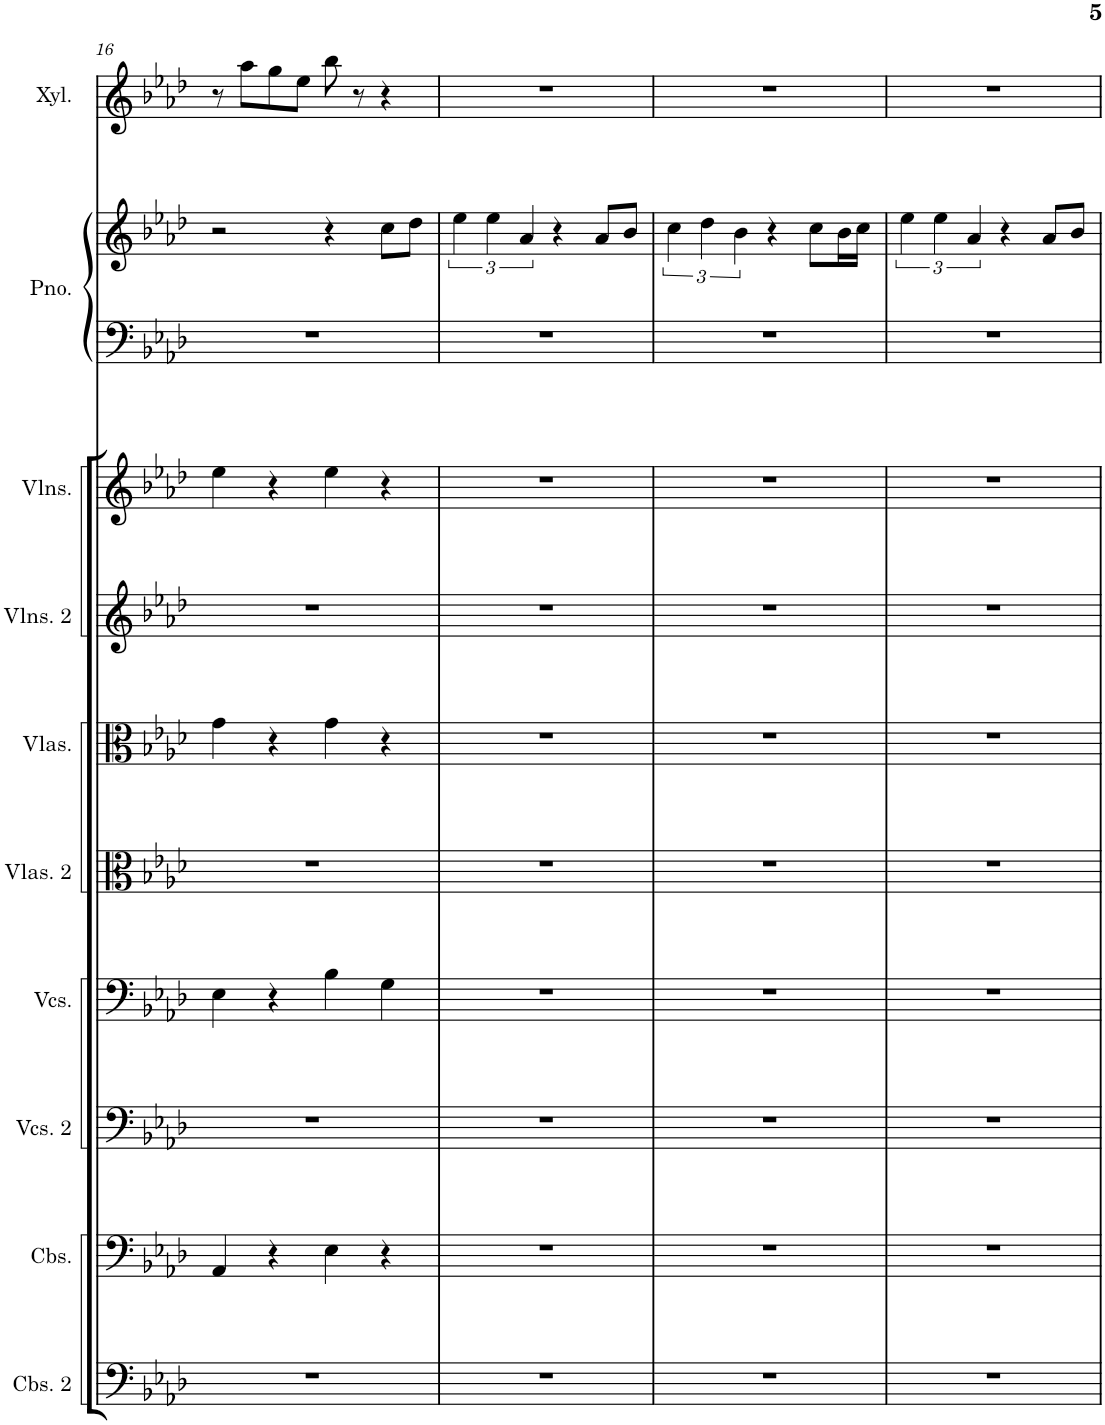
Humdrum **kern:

**kern	**kern	**kern	**kern	**kern	**kern	**kern	**kern	**kern	**kern	**kern
*part10	*part9	*part8	*part7	*part6	*part5	*part4	*part3	*part2	*part2	*part1
*staff11	*staff10	*staff9	*staff8	*staff7	*staff6	*staff5	*staff4	*staff3	*staff2	*staff1
*I"Contrabasses 2	*I"Contrabasses	*I"Violoncellos 2	*I"Violoncellos	*I"Violas 2	*I"Violas	*I"Violins 2	*I"Violins	*I"Piano	*	*I"Xylophone
*I'Cbs. 2	*I'Cbs.	*I'Vcs. 2	*I'Vcs.	*I'Vlas. 2	*I'Vlas.	*I'Vlns. 2	*I'Vlns.	*I'Pno.	*	*I'Xyl.
!!LO:PB:g=z
*clefF4	*clefF4	*clefF4	*clefF4	*clefC3	*clefC3	*clefG2	*clefG2	*clefF4	*clefG2	*clefG2
*Trd7c12	*Trd7c12	*	*	*	*	*	*	*	*	*Trd-7c-12
*k[b-e-a-d-]	*k[b-e-a-d-]	*k[b-e-a-d-]	*k[b-e-a-d-]	*k[b-e-a-d-]	*k[b-e-a-d-]	*k[b-e-a-d-]	*k[b-e-a-d-]	*k[b-e-a-d-]	*k[b-e-a-d-]	*k[b-e-a-d-]
*M4/4	*M4/4	*M4/4	*M4/4	*M4/4	*M4/4	*M4/4	*M4/4	*M4/4	*M4/4	*M4/4
=16	=16	=16	=16	=16	=16	=16	=16	=16	=16	=16
1r	4AA-/	1r	4E-\	1r	4g\	1r	4ee-\	1r	2r	8r
.	.	.	.	.	.	.	.	.	.	8aa-\L
.	4r	.	4r	.	4r	.	4r	.	.	8gg\
.	.	.	.	.	.	.	.	.	.	8ee-\J
.	4E-\	.	4B-\	.	4g\	.	4ee-\	.	4r	8bb-\
.	.	.	.	.	.	.	.	.	.	8r
.	4r	.	4G\	.	4r	.	4r	.	8cc\L	4r
.	.	.	.	.	.	.	.	.	8dd-\J	.
=17	=17	=17	=17	=17	=17	=17	=17	=17	=17	=17
1r	1r	1r	1r	1r	1r	1r	1r	1r	6ee-\	1r
.	.	.	.	.	.	.	.	.	6ee-\	.
.	.	.	.	.	.	.	.	.	6a-/	.
.	.	.	.	.	.	.	.	.	4r	.
.	.	.	.	.	.	.	.	.	8a-/L	.
.	.	.	.	.	.	.	.	.	8b-/J	.
=18	=18	=18	=18	=18	=18	=18	=18	=18	=18	=18
1r	1r	1r	1r	1r	1r	1r	1r	1r	6cc\	1r
.	.	.	.	.	.	.	.	.	6dd-\	.
.	.	.	.	.	.	.	.	.	6b-\	.
.	.	.	.	.	.	.	.	.	4r	.
.	.	.	.	.	.	.	.	.	8cc\L	.
.	.	.	.	.	.	.	.	.	16b-\L	.
.	.	.	.	.	.	.	.	.	16cc\JJ	.
=19	=19	=19	=19	=19	=19	=19	=19	=19	=19	=19
1r	1r	1r	1r	1r	1r	1r	1r	1r	6ee-\	1r
.	.	.	.	.	.	.	.	.	6ee-\	.
.	.	.	.	.	.	.	.	.	6a-/	.
.	.	.	.	.	.	.	.	.	4r	.
.	.	.	.	.	.	.	.	.	8a-/L	.
.	.	.	.	.	.	.	.	.	8b-/J	.
=	=	=	=	=	=	=	=	=	=	=
*-	*-	*-	*-	*-	*-	*-	*-	*-	*-	*-
